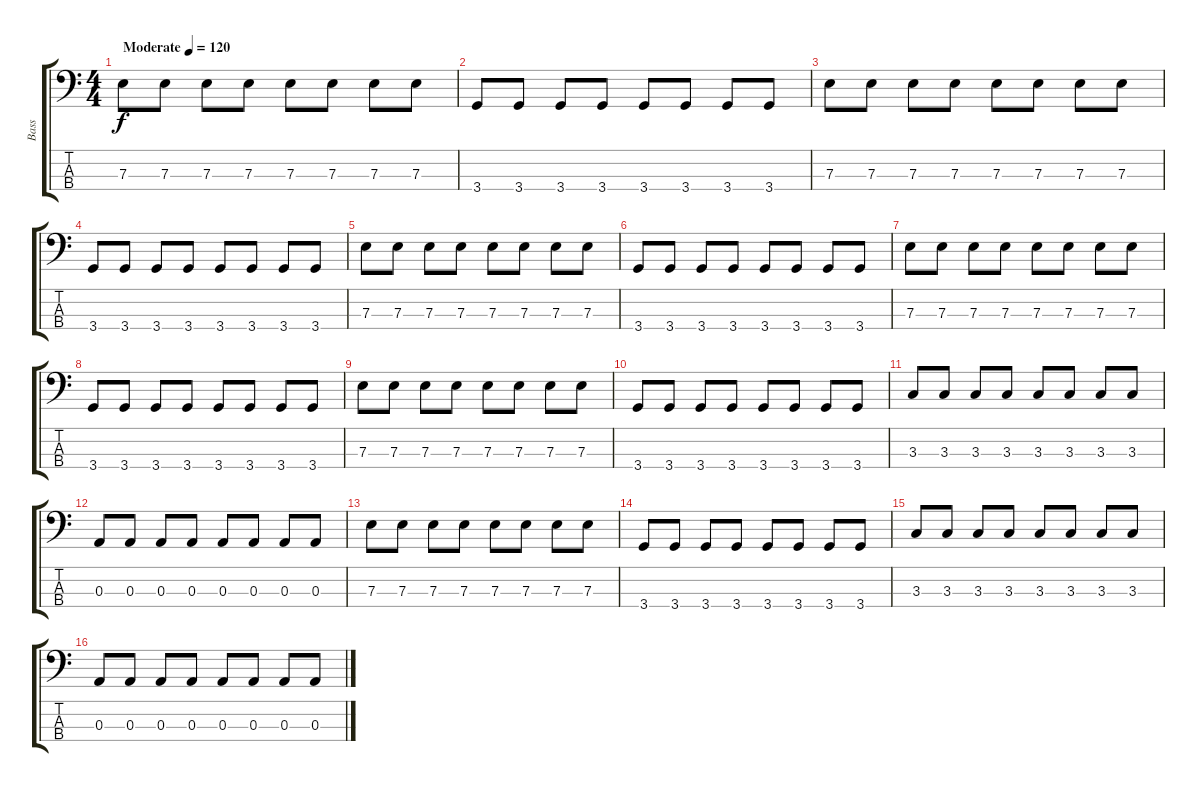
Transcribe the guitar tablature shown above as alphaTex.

\track ("Bass" "Bass") {instrument electricbassfinger}
\staff {score tabs}
\tuning (G2 D2 A1 E1) {hide}
\ts (4 4)
\tempo (120 "Moderate")
\clef f4
\ks c
7.3.8{dy f instrument electricbassfinger} 7.3.8 7.3.8 7.3.8 7.3.8 7.3.8 7.3.8 7.3.8 |
3.4.8 3.4.8 3.4.8 3.4.8 3.4.8 3.4.8 3.4.8 3.4.8 |
7.3.8 7.3.8 7.3.8 7.3.8 7.3.8 7.3.8 7.3.8 7.3.8 |
3.4.8 3.4.8 3.4.8 3.4.8 3.4.8 3.4.8 3.4.8 3.4.8 |
7.3.8 7.3.8 7.3.8 7.3.8 7.3.8 7.3.8 7.3.8 7.3.8 |
3.4.8 3.4.8 3.4.8 3.4.8 3.4.8 3.4.8 3.4.8 3.4.8 |
7.3.8 7.3.8 7.3.8 7.3.8 7.3.8 7.3.8 7.3.8 7.3.8 |
3.4.8 3.4.8 3.4.8 3.4.8 3.4.8 3.4.8 3.4.8 3.4.8 |
7.3.8 7.3.8 7.3.8 7.3.8 7.3.8 7.3.8 7.3.8 7.3.8 |
3.4.8 3.4.8 3.4.8 3.4.8 3.4.8 3.4.8 3.4.8 3.4.8 |
3.3.8 3.3.8 3.3.8 3.3.8 3.3.8 3.3.8 3.3.8 3.3.8 |
0.3.8 0.3.8 0.3.8 0.3.8 0.3.8 0.3.8 0.3.8 0.3.8 |
7.3.8 7.3.8 7.3.8 7.3.8 7.3.8 7.3.8 7.3.8 7.3.8 |
3.4.8 3.4.8 3.4.8 3.4.8 3.4.8 3.4.8 3.4.8 3.4.8 |
3.3.8 3.3.8 3.3.8 3.3.8 3.3.8 3.3.8 3.3.8 3.3.8 |
0.3.8 0.3.8 0.3.8 0.3.8 0.3.8 0.3.8 0.3.8 0.3.8
